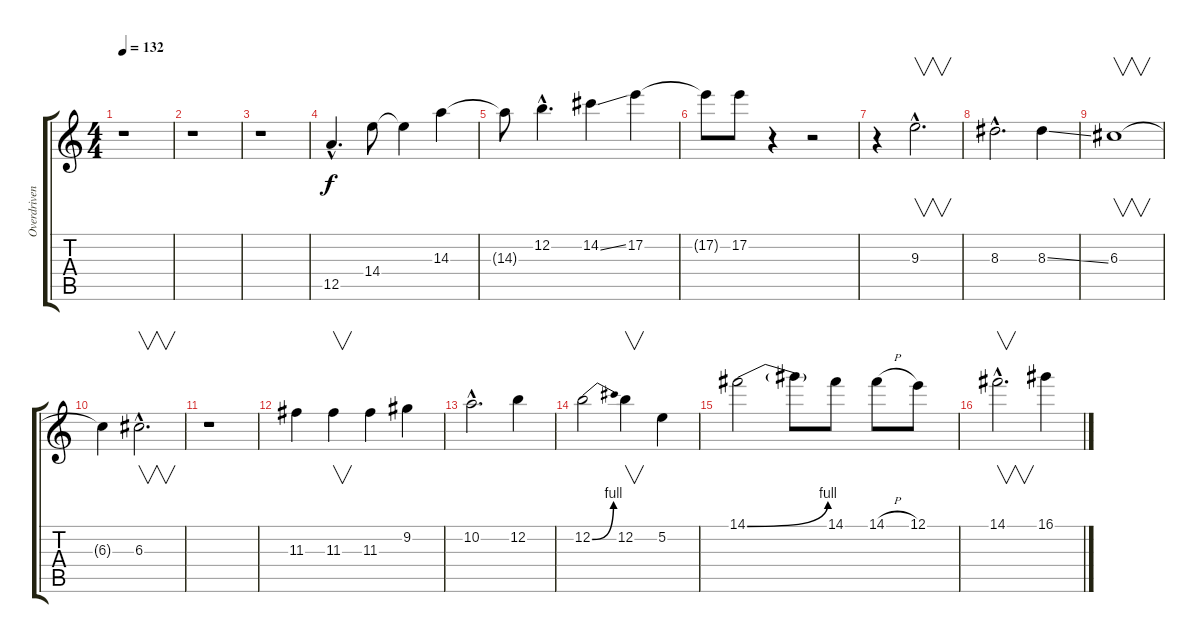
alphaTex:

\track ("Overdriven Guitar" "Overdriven") {instrument overdrivenguitar}
\staff {score tabs}
\tuning (E4 B3 G3 D3 A2 E2) {hide}
\ts (4 4)
\tempo 132
\clef g2
\ks c
r.1{dy f} |
r.1 |
r.1 |
12.5{hac}.4{d} 14.4.8 14.4{t}.4 14.3.4 |
14.3{t}.8 12.2{hac}.4{d} 14.2{ss}.4 17.2.4 |
17.2{t}.8 17.2.8 r.4 r.2 |
r.4 9.3{hac}.2{v d} |
8.3{hac}.2{d} 8.3{ss}.4 |
6.3.1{v} |
6.3{t}.4 6.3{hac}.2{v d} |
r.1 |
11.3.4 11.3.4{v} 11.3.4 9.2.4 |
10.2{hac}.2{d} 12.2.4 |
12.2{be (bend 0 0 60 4)}.2 12.2.4{v} 5.2.4 |
14.1{be (bend 0 0 60 4)}.2 14.1{t}.8 14.1.8 14.1{h}.8 12.1.8 |
14.1{hac}.2{v d} 16.1.4
